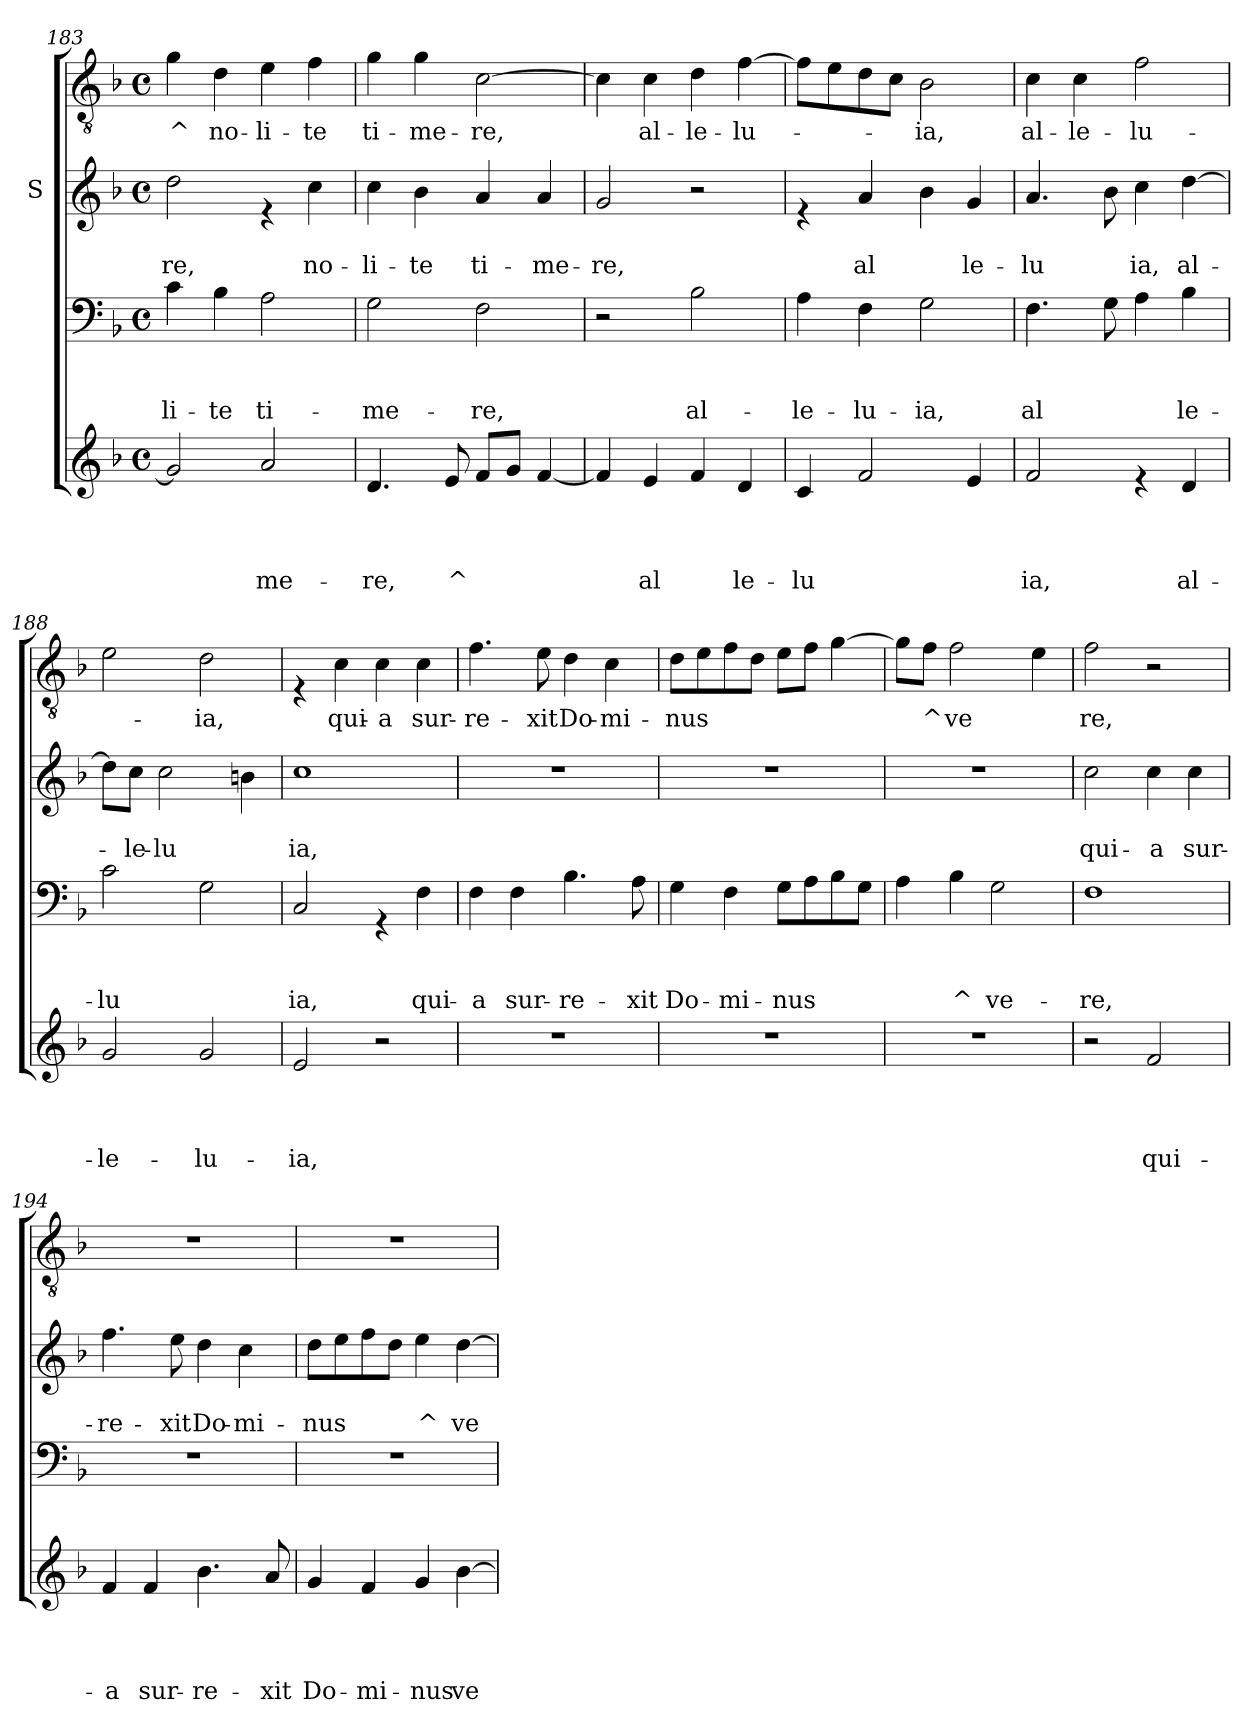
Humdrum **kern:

**kern	**text	**text	**text	**text	**kern	**text	**text	**text	**kern	**text	**text	**kern	**text
*part4	*part4	*part4	*part4	*part4	*part3	*part3	*part3	*part3	*part2	*part2	*part2	*part1	*part1
*staff4	*staff4	*staff4	*staff4	*staff4	*staff3	*staff3	*staff3	*staff3	*staff2	*staff2	*staff2	*staff1	*staff1
*	*	*	*	*	*	*	*	*	*I"S	*	*	*	*
!!LO:LB:g=z
*clefG2	*	*	*	*	*clefF4	*	*	*	*clefG2	*	*	*clefGv2	*
*k[b-]	*	*	*	*	*k[b-]	*	*	*	*k[b-]	*	*	*k[b-]	*
*F:	*	*	*	*	*F:	*	*	*	*F:	*	*	*F:	*
*M4/4	*	*	*	*	*M4/4	*	*	*	*M4/4	*	*	*M4/4	*
*met(c)	*	*	*	*	*met(c)	*	*	*	*met(c)	*	*	*met(c)	*
=183	=183	=183	=183	=183	=183	=183	=183	=183	=183	=183	=183	=183	=183
!	!	!	!	!	!	!	!	!LO:LY:b	!	!	!LO:LY:b	!	!LO:LY:b
2g/]	.	.	.	.	4c\	.	.	-li-	2dd\	.	re,	4g\	^
!	!	!	!	!	!	!	!	!LO:LY:b	!	!	!	!	!LO:LY:b
.	.	.	.	.	4B-\	.	.	-te	.	.	.	4d\	no-
!	!	!	!	!LO:LY:b	!	!	!	!LO:LY:b	!	!	!	!	!LO:LY:b
2a/	.	.	.	-me-	2A\	.	.	ti-	4re	.	.	4e\	-li-
!	!	!	!	!	!	!	!	!	!	!	!LO:LY:b	!	!LO:LY:b
.	.	.	.	.	.	.	.	.	4cc\	.	no-	4f\	-te
!!LO:PB:g=z
=184	=184	=184	=184	=184	=184	=184	=184	=184	=184	=184	=184	=184	=184
!	!	!	!	!LO:LY:b	!	!	!	!LO:LY:b	!	!	!LO:LY:b	!	!LO:LY:b
4.d/	.	.	.	-re,	2G\	.	.	-me-	4cc\	.	-li-	4g\	ti-
!	!	!	!	!	!	!	!	!	!	!	!LO:LY:b	!	!LO:LY:b
.	.	.	.	.	.	.	.	.	4b-\	.	-te	4g\	-me-
!	!	!	!	!LO:LY:b	!	!	!	!	!	!	!	!	!
8e/	.	.	.	^	.	.	.	.	.	.	.	.	.
!	!	!	!	!	!	!	!	!LO:LY:b	!	!	!LO:LY:b	!	!LO:LY:b
8f/L	.	.	.	.	2F\	.	.	-re,	4a/	.	ti-	[>2c\	-re,
8g/J	.	.	.	.	.	.	.	.	.	.	.	.	.
!	!	!	!	!	!	!	!	!	!	!	!LO:LY:b	!	!
[<4f/	.	.	.	.	.	.	.	.	4a/	.	-me-	.	.
=185	=185	=185	=185	=185	=185	=185	=185	=185	=185	=185	=185	=185	=185
!	!	!	!	!	!	!	!	!	!	!	!LO:LY:b	!	!
4f/]	.	.	.	.	2r	.	.	.	2g/	.	-re,	4c\]	.
!	!	!	!	!LO:LY:b	!	!	!	!	!	!	!	!	!LO:LY:b
4e/	.	.	.	al	.	.	.	.	.	.	.	4c\	al-
!	!	!	!	!	!	!	!	!LO:LY:b	!	!	!	!	!LO:LY:b
4f/	.	.	.	.	2B-\	.	.	al-	2r	.	.	4d\	-le-
!	!	!	!	!LO:LY:b	!	!	!	!	!	!	!	!	!LO:LY:b
4d/	.	.	.	le-	.	.	.	.	.	.	.	[>4f\	-lu-
=186	=186	=186	=186	=186	=186	=186	=186	=186	=186	=186	=186	=186	=186
!	!	!	!	!LO:LY:b	!	!	!	!LO:LY:b	!	!	!	!	!
4c/	.	.	.	-lu	4A\	.	.	-le-	4re	.	.	8f\L]	.
.	.	.	.	.	.	.	.	.	.	.	.	8e\	.
!	!	!	!	!	!	!	!	!LO:LY:b	!	!	!LO:LY:b	!	!
2f/	.	.	.	.	4F\	.	.	-lu-	4a/	.	al	8d\	.
.	.	.	.	.	.	.	.	.	.	.	.	8c\J	.
!	!	!	!	!	!	!	!	!LO:LY:b	!	!	!	!	!LO:LY:b
.	.	.	.	.	2G\	.	.	-ia,	4b-\	.	.	2B-\	-ia,
!	!	!	!	!	!	!	!	!	!	!	!LO:LY:b	!	!
4e/	.	.	.	.	.	.	.	.	4g/	.	le-	.	.
=187	=187	=187	=187	=187	=187	=187	=187	=187	=187	=187	=187	=187	=187
!	!	!	!	!LO:LY:b	!	!	!	!LO:LY:b	!	!	!LO:LY:b	!	!LO:LY:b
2f/	.	.	.	ia,	4.F\	.	.	al	4.a/	.	-lu	4c\	al-
!	!	!	!	!	!	!	!	!	!	!	!	!	!LO:LY:b
.	.	.	.	.	.	.	.	.	.	.	.	4c\	-le-
.	.	.	.	.	8G\	.	.	.	8b-\	.	.	.	.
!	!	!	!	!	!	!	!	!	!	!	!LO:LY:b	!	!LO:LY:b
4re	.	.	.	.	4A\	.	.	.	4cc\	.	ia,	2f\	-lu-
!	!	!	!	!LO:LY:b	!	!	!	!LO:LY:b	!	!	!LO:LY:b	!	!
4d/	.	.	.	al-	4B-\	.	.	le-	[>4dd\	.	al-	.	.
=188	=188	=188	=188	=188	=188	=188	=188	=188	=188	=188	=188	=188	=188
!	!	!	!	!LO:LY:b	!	!	!	!LO:LY:b	!	!	!	!	!
2g/	.	.	.	-le-	2c\	.	.	-lu	8dd\L]	.	.	2e\	.
!	!	!	!	!	!	!	!	!	!	!	!LO:LY:b	!	!
.	.	.	.	.	.	.	.	.	8cc\J	.	-le-	.	.
!	!	!	!	!	!	!	!	!	!	!	!LO:LY:b	!	!
.	.	.	.	.	.	.	.	.	2cc\	.	-lu	.	.
!	!	!	!	!LO:LY:b	!	!	!	!	!	!	!	!	!LO:LY:b
2g/	.	.	.	-lu-	2G\	.	.	.	.	.	.	2d\	-ia,
.	.	.	.	.	.	.	.	.	4bn\	.	.	.	.
=189	=189	=189	=189	=189	=189	=189	=189	=189	=189	=189	=189	=189	=189
!	!	!	!	!LO:LY:b	!	!	!	!LO:LY:b	!	!	!LO:LY:b	!	!
2e/	.	.	.	-ia,	2C/	.	.	ia,	1cc	.	ia,	4rE	.
!	!	!	!	!	!	!	!	!	!	!	!	!	!LO:LY:b
.	.	.	.	.	.	.	.	.	.	.	.	4c\	qui-
!	!	!	!	!	!	!	!	!	!	!	!	!	!LO:LY:b
2r	.	.	.	.	4rGG	.	.	.	.	.	.	4c\	-a
!	!	!	!	!	!	!	!	!LO:LY:b	!	!	!	!	!LO:LY:b
.	.	.	.	.	4F\	.	.	qui-	.	.	.	4c\	sur-
!!LO:LB:g=z
=190	=190	=190	=190	=190	=190	=190	=190	=190	=190	=190	=190	=190	=190
!	!	!	!	!	!	!	!	!LO:LY:b	!	!	!	!	!LO:LY:b
1r	.	.	.	.	4F\	.	.	-a	1r	.	.	4.f\	-re-
!	!	!	!	!	!	!	!	!LO:LY:b	!	!	!	!	!
.	.	.	.	.	4F\	.	.	sur-	.	.	.	.	.
!	!	!	!	!	!	!	!	!	!	!	!	!	!LO:LY:b
.	.	.	.	.	.	.	.	.	.	.	.	8e\	-xit
!	!	!	!	!	!	!	!	!LO:LY:b	!	!	!	!	!LO:LY:b
.	.	.	.	.	4.B-\	.	.	-re-	.	.	.	4d\	Do-
!	!	!	!	!	!	!	!	!	!	!	!	!	!LO:LY:b
.	.	.	.	.	.	.	.	.	.	.	.	4c\	-mi-
!	!	!	!	!	!	!	!	!LO:LY:b	!	!	!	!	!
.	.	.	.	.	8A\	.	.	-xit	.	.	.	.	.
=191	=191	=191	=191	=191	=191	=191	=191	=191	=191	=191	=191	=191	=191
!	!	!	!	!	!	!	!	!LO:LY:b	!	!	!	!	!LO:LY:b
1r	.	.	.	.	4G\	.	.	Do-	1r	.	.	8d\L	-nus
.	.	.	.	.	.	.	.	.	.	.	.	8e\	.
!	!	!	!	!	!	!	!	!LO:LY:b	!	!	!	!	!
.	.	.	.	.	4F\	.	.	-mi-	.	.	.	8f\	.
.	.	.	.	.	.	.	.	.	.	.	.	8d\J	.
!	!	!	!	!	!	!	!	!LO:LY:b	!	!	!	!	!
.	.	.	.	.	8G\L	.	.	-nus	.	.	.	8e\L	.
.	.	.	.	.	8A\	.	.	.	.	.	.	8f\J	.
.	.	.	.	.	8B-\	.	.	.	.	.	.	[>4g\	.
.	.	.	.	.	8G\J	.	.	.	.	.	.	.	.
=192	=192	=192	=192	=192	=192	=192	=192	=192	=192	=192	=192	=192	=192
1r	.	.	.	.	4A\	.	.	.	1r	.	.	8g\L]	.
!	!	!	!	!	!	!	!	!	!	!	!	!	!LO:LY:b
.	.	.	.	.	.	.	.	.	.	.	.	8f\J	^
!	!	!	!	!	!	!	!	!LO:LY:b	!	!	!	!	!LO:LY:b
.	.	.	.	.	4B-\	.	.	^	.	.	.	2f\	ve
!	!	!	!	!	!	!	!	!LO:LY:b	!	!	!	!	!
.	.	.	.	.	2G\	.	.	ve-	.	.	.	.	.
.	.	.	.	.	.	.	.	.	.	.	.	4e\	.
=193	=193	=193	=193	=193	=193	=193	=193	=193	=193	=193	=193	=193	=193
!	!	!	!	!	!	!	!	!LO:LY:b	!	!	!LO:LY:b	!	!LO:LY:b
2r	.	.	.	.	1F	.	.	-re,	2cc\	.	qui-	2f\	re,
!	!	!	!	!LO:LY:b	!	!	!	!	!	!	!LO:LY:b	!	!
2f/	.	.	.	qui-	.	.	.	.	4cc\	.	-a	2r	.
!	!	!	!	!	!	!	!	!	!	!	!LO:LY:b	!	!
.	.	.	.	.	.	.	.	.	4cc\	.	sur-	.	.
=194	=194	=194	=194	=194	=194	=194	=194	=194	=194	=194	=194	=194	=194
!	!	!	!	!LO:LY:b	!	!	!	!	!	!	!LO:LY:b	!	!
4f/	.	.	.	-a	1r	.	.	.	4.ff\	.	-re-	1r	.
!	!	!	!	!LO:LY:b	!	!	!	!	!	!	!	!	!
4f/	.	.	.	sur-	.	.	.	.	.	.	.	.	.
!	!	!	!	!	!	!	!	!	!	!	!LO:LY:b	!	!
.	.	.	.	.	.	.	.	.	8ee\	.	-xit	.	.
!	!	!	!	!LO:LY:b	!	!	!	!	!	!	!LO:LY:b	!	!
4.b-\	.	.	.	-re-	.	.	.	.	4dd\	.	Do-	.	.
!	!	!	!	!	!	!	!	!	!	!	!LO:LY:b	!	!
.	.	.	.	.	.	.	.	.	4cc\	.	-mi-	.	.
!	!	!	!	!LO:LY:b	!	!	!	!	!	!	!	!	!
8a/	.	.	.	-xit	.	.	.	.	.	.	.	.	.
!!LO:LB:g=z
=195	=195	=195	=195	=195	=195	=195	=195	=195	=195	=195	=195	=195	=195
!	!	!	!	!LO:LY:b	!	!	!	!	!	!	!LO:LY:b	!	!
4g/	.	.	.	Do-	1r	.	.	.	8dd\L	.	-nus	1r	.
.	.	.	.	.	.	.	.	.	8ee\	.	.	.	.
!	!	!	!	!LO:LY:b	!	!	!	!	!	!	!	!	!
4f/	.	.	.	-mi-	.	.	.	.	8ff\	.	.	.	.
.	.	.	.	.	.	.	.	.	8dd\J	.	.	.	.
!	!	!	!	!LO:LY:b	!	!	!	!	!	!	!LO:LY:b	!	!
4g/	.	.	.	-nus	.	.	.	.	4ee\	.	^	.	.
!	!	!	!	!LO:LY:b	!	!	!	!	!	!	!LO:LY:b	!	!
[>4b-\	.	.	.	ve-	.	.	.	.	[>4dd\	.	ve-	.	.
=	=	=	=	=	=	=	=	=	=	=	=	=	=
*-	*-	*-	*-	*-	*-	*-	*-	*-	*-	*-	*-	*-	*-
